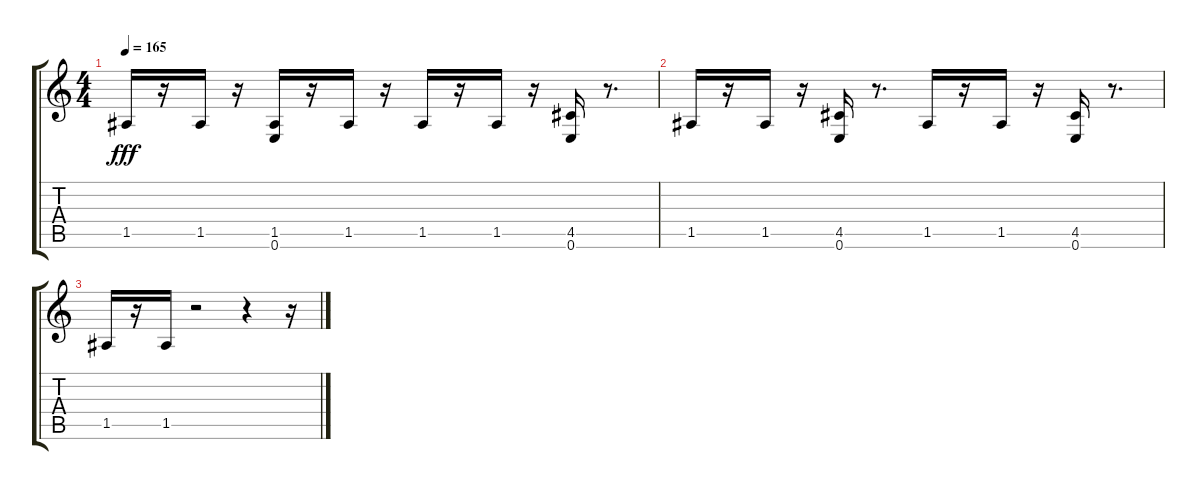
\track "" {instrument acousticguitarnylon}
\staff {score tabs}
\tuning (E4 B3 G3 D3 A2 E2) {hide}
\ts (4 4)
\tempo 165
\clef g2
\ks c
1.5.16{dy fff} r.16 1.5.16 r.16 (1.5 0.6).16 r.16 1.5.16 r.16 1.5.16 r.16 1.5.16 r.16 (4.5 0.6).16 r.8{d} |
1.5.16 r.16 1.5.16 r.16 (4.5 0.6).16 r.8{d} 1.5.16 r.16 1.5.16 r.16 (4.5 0.6).16 r.8{d} |
1.5.16 r.16 1.5.16 r.2 r.4 r.16
